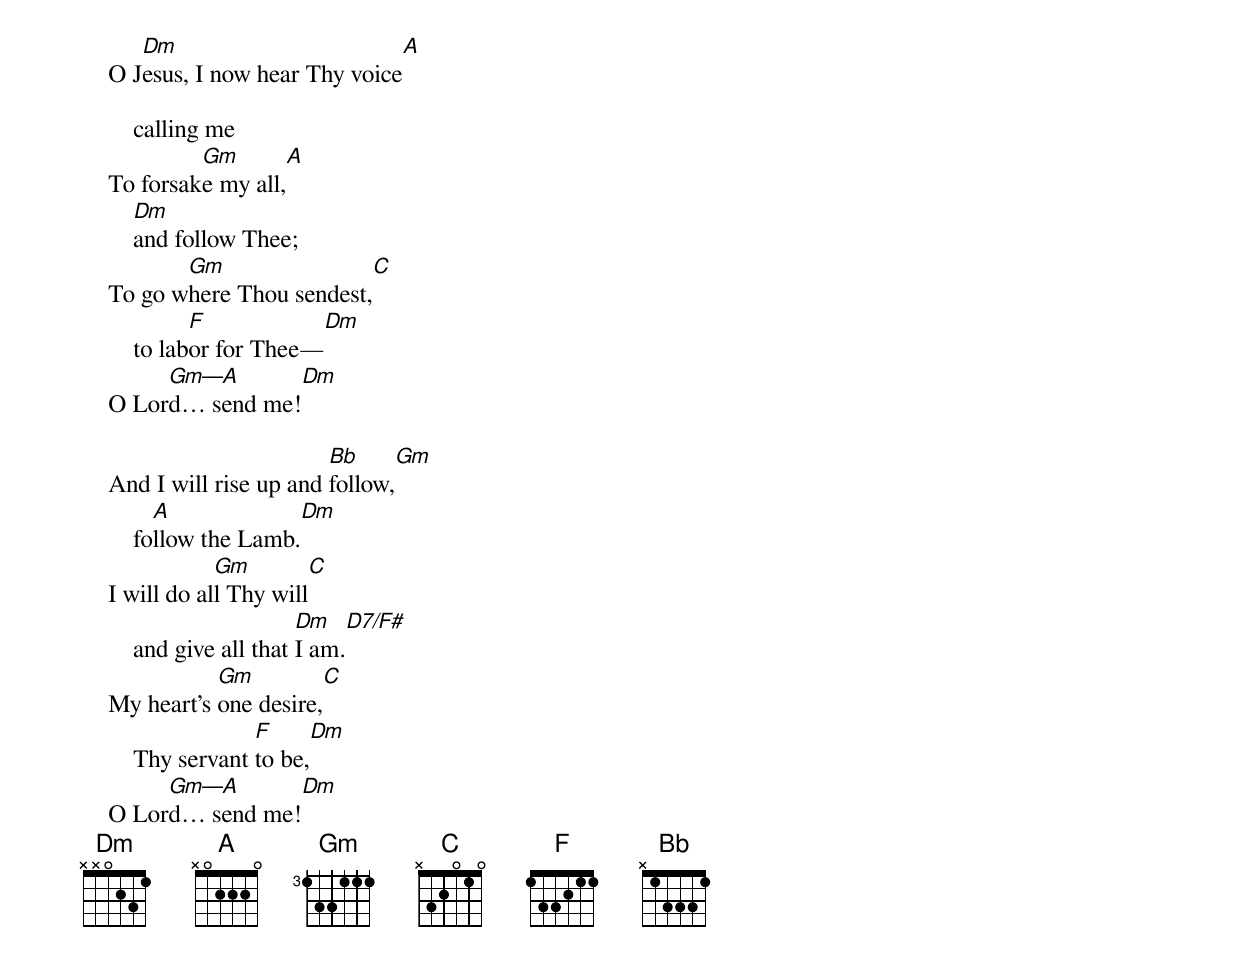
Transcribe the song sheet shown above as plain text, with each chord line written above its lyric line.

       Dm                                       A
    O Jesus, I now hear Thy voice

        calling me
             Gm              A
    To forsake my all,
        Dm
        and follow Thee;
           Gm                           C
    To go where Thou sendest,
              F                Dm
        to labor for Thee—
         Gm—A            Dm
    O Lord… send me!

                           Bb                   Gm
    And I will rise up and follow,
          A                   Dm
        follow the Lamb.
                Gm                  C
    I will do all Thy will
                          Dm            D7/F#
        and give all that I am.
               Gm                    C
    My heart’s one desire,
                    F                Dm
        Thy servant to be,
         Gm—A            Dm
    O Lord… send me!
